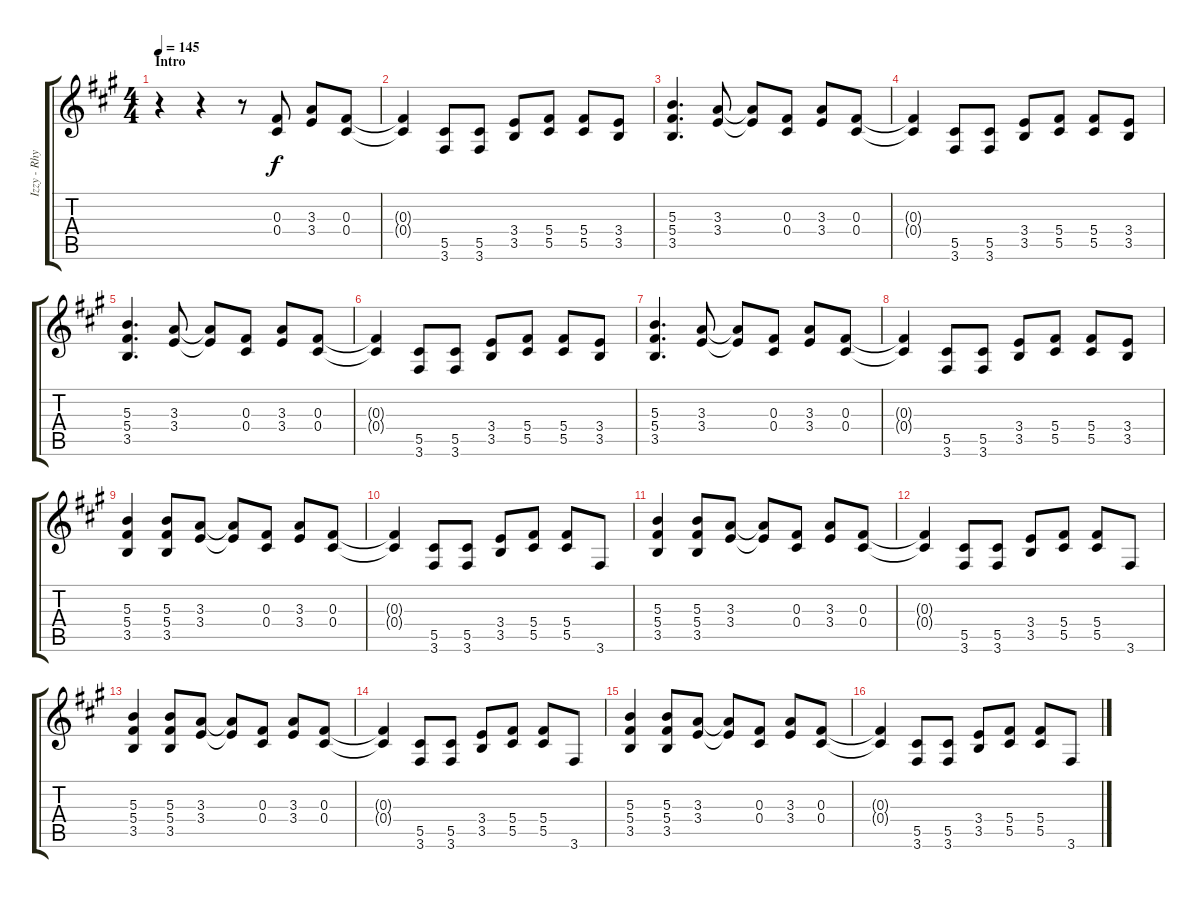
\track ("Izzy - Rhythm Guitar" "Izzy - Rhy") {instrument overdrivenguitar}
\staff {score tabs}
\tuning (Eb4 Bb3 Gb3 Db3 Ab2 Eb2) {hide}
\ts (4 4)
\section ("" "Intro")
\tempo 145
\clef g2
\ks a
r.4{dy f instrument overdrivenguitar} r.4 r.8 (0.3 0.4).8 (3.3 3.4).8 (0.3 0.4).8 |
(0.3{t} 0.4{t}).4 (5.5 3.6).8 (5.5 3.6).8 (3.4 3.5).8 (5.4 5.5).8 (5.4 5.5).8 (3.4 3.5).8 |
(5.3 5.4 3.5).4{d} (3.3 3.4).8 (3.3{t} 3.4{t}).8 (0.3 0.4).8 (3.3 3.4).8 (0.3 0.4).8 |
(0.3{t} 0.4{t}).4 (5.5 3.6).8 (5.5 3.6).8 (3.4 3.5).8 (5.4 5.5).8 (5.4 5.5).8 (3.4 3.5).8 |
(5.3 5.4 3.5).4{d} (3.3 3.4).8 (3.3{t} 3.4{t}).8 (0.3 0.4).8 (3.3 3.4).8 (0.3 0.4).8 |
(0.3{t} 0.4{t}).4 (5.5 3.6).8 (5.5 3.6).8 (3.4 3.5).8 (5.4 5.5).8 (5.4 5.5).8 (3.4 3.5).8 |
(5.3 5.4 3.5).4{d} (3.3 3.4).8 (3.3{t} 3.4{t}).8 (0.3 0.4).8 (3.3 3.4).8 (0.3 0.4).8 |
(0.3{t} 0.4{t}).4 (5.5 3.6).8 (5.5 3.6).8 (3.4 3.5).8 (5.4 5.5).8 (5.4 5.5).8 (3.4 3.5).8 |
(5.3 5.4 3.5).4 (5.3 5.4 3.5).8 (3.3 3.4).8 (3.3{t} 3.4{t}).8 (0.3 0.4).8 (3.3 3.4).8 (0.3 0.4).8 |
(0.3{t} 0.4{t}).4 (5.5 3.6).8 (5.5 3.6).8 (3.4 3.5).8 (5.4 5.5).8 (5.4 5.5).8 3.6.8 |
(5.3 5.4 3.5).4 (5.3 5.4 3.5).8 (3.3 3.4).8 (3.3{t} 3.4{t}).8 (0.3 0.4).8 (3.3 3.4).8 (0.3 0.4).8 |
(0.3{t} 0.4{t}).4 (5.5 3.6).8 (5.5 3.6).8 (3.4 3.5).8 (5.4 5.5).8 (5.4 5.5).8 3.6.8 |
(5.3 5.4 3.5).4 (5.3 5.4 3.5).8 (3.3 3.4).8 (3.3{t} 3.4{t}).8 (0.3 0.4).8 (3.3 3.4).8 (0.3 0.4).8 |
(0.3{t} 0.4{t}).4 (5.5 3.6).8 (5.5 3.6).8 (3.4 3.5).8 (5.4 5.5).8 (5.4 5.5).8 3.6.8 |
(5.3 5.4 3.5).4 (5.3 5.4 3.5).8 (3.3 3.4).8 (3.3{t} 3.4{t}).8 (0.3 0.4).8 (3.3 3.4).8 (0.3 0.4).8 |
(0.3{t} 0.4{t}).4 (5.5 3.6).8 (5.5 3.6).8 (3.4 3.5).8 (5.4 5.5).8 (5.4 5.5).8 3.6.8
